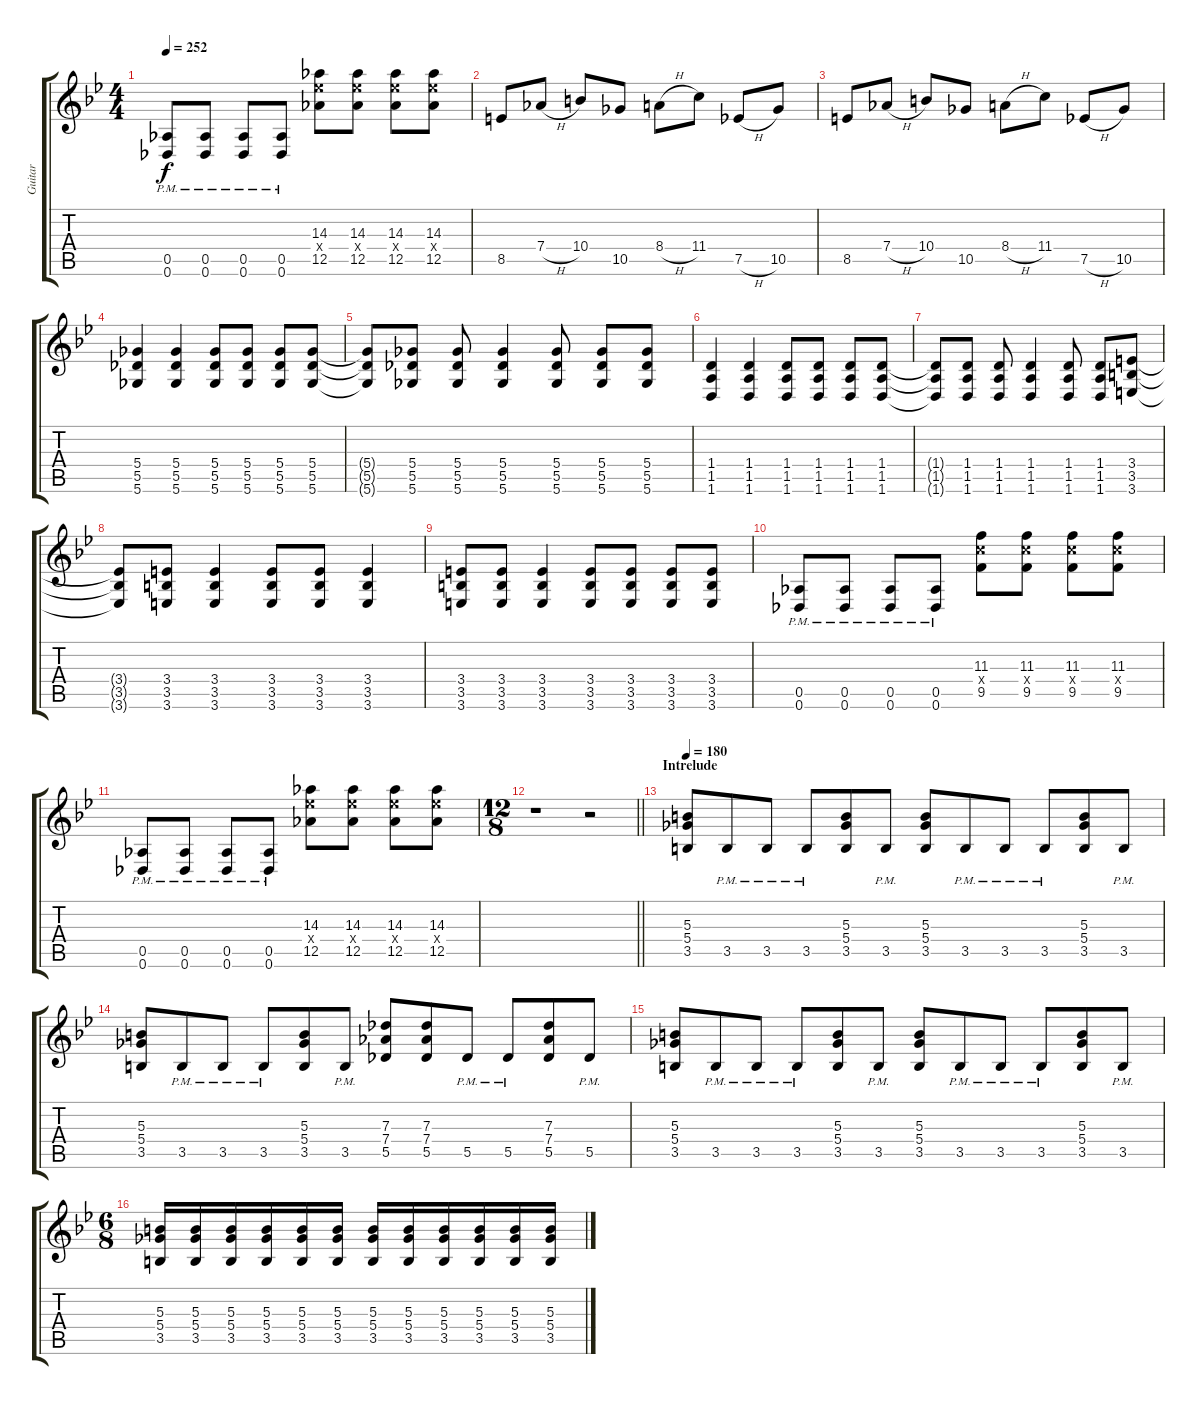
\track ("Guitar" "Guitar") {instrument distortionguitar}
\staff {score tabs}
\tuning (Eb4 Bb3 Gb3 Db3 Ab2 Db2) {hide}
\ts (4 4)
\tempo 252
\clef g2
\ks bb
(0.5{pm} 0.6{pm}).8{dy f} (0.5{pm} 0.6{pm}).8 (0.5{pm} 0.6{pm}).8 (0.5{pm} 0.6{pm}).8 (14.3 14.4{x} 12.5).8 (14.3 14.4{x} 12.5).8 (14.3 14.4{x} 12.5).8 (14.3 14.4{x} 12.5).8 |
8.5.8 7.4{h}.8 10.4.8 10.5.8 8.4{h}.8 11.4.8 7.5{h}.8 10.5.8 |
8.5.8 7.4{h}.8 10.4.8 10.5.8 8.4{h}.8 11.4.8 7.5{h}.8 10.5.8 |
(5.4 5.5 5.6).4 (5.4 5.5 5.6).4 (5.4 5.5 5.6).8 (5.4 5.5 5.6).8 (5.4 5.5 5.6).8 (5.4 5.5 5.6).8 |
(5.4{t} 5.5{t} 5.6{t}).8 (5.4 5.5 5.6).8 (5.4 5.5 5.6).8 (5.4 5.5 5.6).4 (5.4 5.5 5.6).8 (5.4 5.5 5.6).8 (5.4 5.5 5.6).8 |
(1.4 1.5 1.6).4 (1.4 1.5 1.6).4 (1.4 1.5 1.6).8 (1.4 1.5 1.6).8 (1.4 1.5 1.6).8 (1.4 1.5 1.6).8 |
(1.4{t} 1.5{t} 1.6{t}).8 (1.4 1.5 1.6).8 (1.4 1.5 1.6).8 (1.4 1.5 1.6).4 (1.4 1.5 1.6).8 (1.4 1.5 1.6).8 (3.4 3.5 3.6).8 |
(3.4{t} 3.5{t} 3.6{t}).8 (3.4 3.5 3.6).8 (3.4 3.5 3.6).4 (3.4 3.5 3.6).8 (3.4 3.5 3.6).8 (3.4 3.5 3.6).4 |
(3.4 3.5 3.6).8 (3.4 3.5 3.6).8 (3.4 3.5 3.6).4 (3.4 3.5 3.6).8 (3.4 3.5 3.6).8 (3.4 3.5 3.6).8 (3.4 3.5 3.6).8 |
(0.5{pm} 0.6{pm}).8 (0.5{pm} 0.6{pm}).8 (0.5{pm} 0.6{pm}).8 (0.5{pm} 0.6{pm}).8 (11.3 11.4{x} 9.5).8 (11.3 11.4{x} 9.5).8 (11.3 11.4{x} 9.5).8 (11.3 11.4{x} 9.5).8 |
(0.5{pm} 0.6{pm}).8 (0.5{pm} 0.6{pm}).8 (0.5{pm} 0.6{pm}).8 (0.5{pm} 0.6{pm}).8 (14.3 14.4{x} 12.5).8 (14.3 14.4{x} 12.5).8 (14.3 14.4{x} 12.5).8 (14.3 14.4{x} 12.5).8 |
\ts (12 8)
\barLineRight lightlight
r.1 r.2 |
\section ("" "Intrelude")
\tempo 180
(5.3 5.4 3.5).8{volume 11} 3.5{pm}.8 3.5{pm}.8 3.5{pm}.8 (5.3 5.4 3.5).8 3.5{pm}.8 (5.3 5.4 3.5).8 3.5{pm}.8 3.5{pm}.8 3.5{pm}.8 (5.3 5.4 3.5).8 3.5{pm}.8 |
(5.3 5.4 3.5).8 3.5{pm}.8 3.5{pm}.8 3.5{pm}.8 (5.3 5.4 3.5).8 3.5{pm}.8 (7.3 7.4 5.5).8 (7.3 7.4 5.5).8 5.5{pm}.8 5.5{pm}.8 (7.3 7.4 5.5).8 5.5{pm}.8 |
(5.3 5.4 3.5).8 3.5{pm}.8 3.5{pm}.8 3.5{pm}.8 (5.3 5.4 3.5).8 3.5{pm}.8 (5.3 5.4 3.5).8 3.5{pm}.8 3.5{pm}.8 3.5{pm}.8 (5.3 5.4 3.5).8 3.5{pm}.8 |
\ts (6 8)
(5.3 5.4 3.5).16{volume 14} (5.3 5.4 3.5).16 (5.3 5.4 3.5).16 (5.3 5.4 3.5).16 (5.3 5.4 3.5).16 (5.3 5.4 3.5).16 (5.3 5.4 3.5).16 (5.3 5.4 3.5).16 (5.3 5.4 3.5).16 (5.3 5.4 3.5).16 (5.3 5.4 3.5).16 (5.3 5.4 3.5).16
